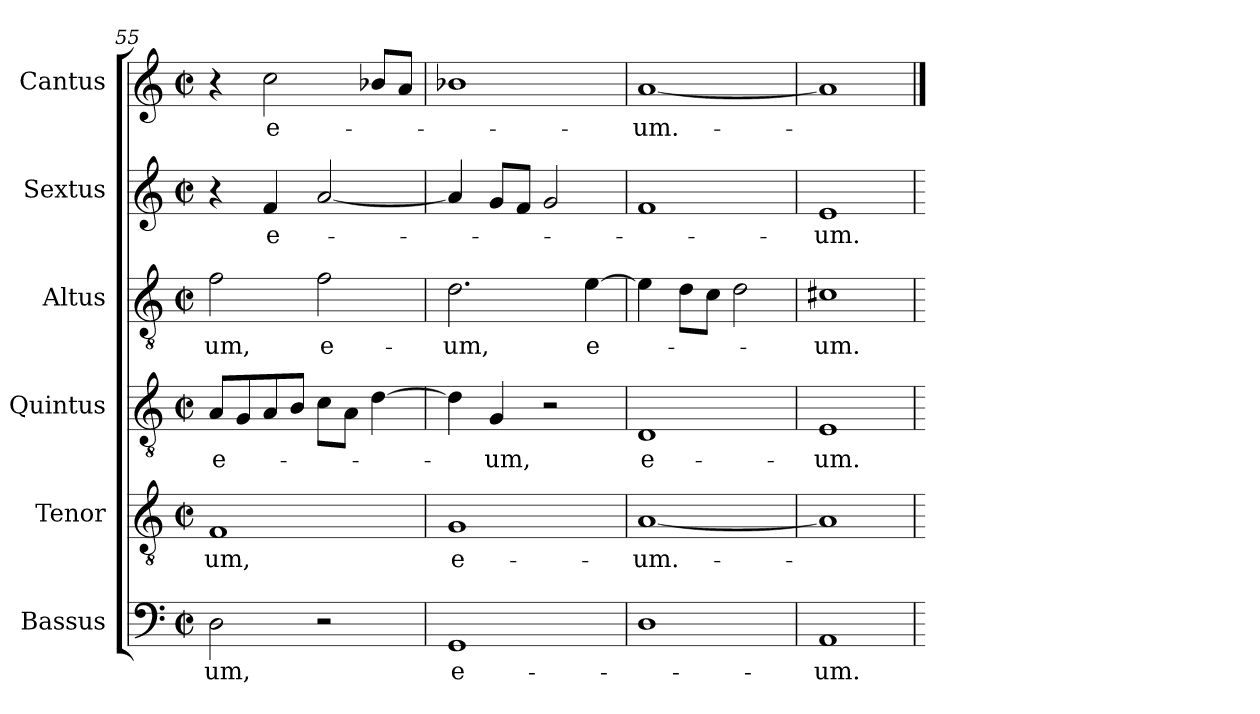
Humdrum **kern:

**kern	**text	**kern	**text	**kern	**text	**kern	**text	**kern	**text	**kern	**text
*part6	*part6	*part5	*part5	*part4	*part4	*part3	*part3	*part2	*part2	*part1	*part1
*staff6	*staff6	*staff5	*staff5	*staff4	*staff4	*staff3	*staff3	*staff2	*staff2	*staff1	*staff1
*I"Bassus	*	*I"Tenor	*	*I"Quintus	*	*I"Altus	*	*I"Sextus	*	*I"Cantus	*
*I'B.	*	*I'T.	*	*I'Q.	*	*I'A.	*	*I'S.	*	*I'C.	*
*clefF4	*	*clefGv2	*	*clefGv2	*	*clefGv2	*	*clefG2	*	*clefG2	*
*M2/2	*	*M2/2	*	*M2/2	*	*M2/2	*	*M2/2	*	*M2/2	*
*met(c|)	*	*met(c|)	*	*met(c|)	*	*met(c|)	*	*met(c|)	*	*met(c|)	*
=55	=55	=55	=55	=55	=55	=55	=55	=55	=55	=55	=55
!	!LO:LY:b:cj	!	!LO:LY:b:cj	!	!LO:LY:b:cj	!	!LO:LY:b:cj	!	!	!	!
2D\	-um,	1F	-um,	8A/L	e-	2f\	-um,	4r	.	4r	.
.	.	.	.	8G/	.	.	.	.	.	.	.
!	!	!	!	!	!	!	!	!	!LO:LY:b:cj	!	!LO:LY:b:cj
.	.	.	.	8A/	.	.	.	4f/	e-	2cc\	e-
.	.	.	.	8B/J	.	.	.	.	.	.	.
!	!	!	!	!	!	!	!LO:LY:b:cj	!	!	!	!
2r	.	.	.	8c\L	.	2f\	e-	[<2a/	.	.	.
.	.	.	.	8A\J	.	.	.	.	.	.	.
.	.	.	.	[>4d\	.	.	.	.	.	8b-X/L	.
.	.	.	.	.	.	.	.	.	.	8a/J	.
=56	=56	=56	=56	=56	=56	=56	=56	=56	=56	=56	=56
!	!LO:LY:b:rj	!	!LO:LY:b:rj	!	!	!	!LO:LY:b:cj	!	!	!	!
1GG	e-	1G	e-	4d\]	.	2.d\	-um,	4a/]	.	1b-X	.
!	!	!	!	!	!LO:LY:b:cj	!	!	!	!	!	!
.	.	.	.	4G/	-um,	.	.	8g/L	.	.	.
.	.	.	.	.	.	.	.	8f/J	.	.	.
.	.	.	.	2r	.	.	.	2g/	.	.	.
!	!	!	!	!	!	!	!LO:LY:b:cj	!	!	!	!
.	.	.	.	.	.	[>4e\	e-	.	.	.	.
=57	=57	=57	=57	=57	=57	=57	=57	=57	=57	=57	=57
!	!	!	!LO:LY:b:cj	!	!LO:LY:b:rj	!	!	!	!	!	!LO:LY:b:cj
1D	.	[<1A	-um.-	1D	e-	4e\]	.	1f	.	[<1a	-um.-
.	.	.	.	.	.	8d\L	.	.	.	.	.
.	.	.	.	.	.	8c\J	.	.	.	.	.
.	.	.	.	.	.	2d\	.	.	.	.	.
=58	=58	=58	=58	=58	=58	=58	=58	=58	=58	=58	=58
!	!LO:LY:b:cj	!	!	!	!LO:LY:b:cj	!	!LO:LY:b:cj	!	!LO:LY:b:cj	!	!
1AA	-um.	1A]	.	1E	-um.	1c#X	-um.	1e	-um.	1a]	.
=	==	=	==	=	==	=	==	=	==	==	==
*-	*-	*-	*-	*-	*-	*-	*-	*-	*-	*-	*-
